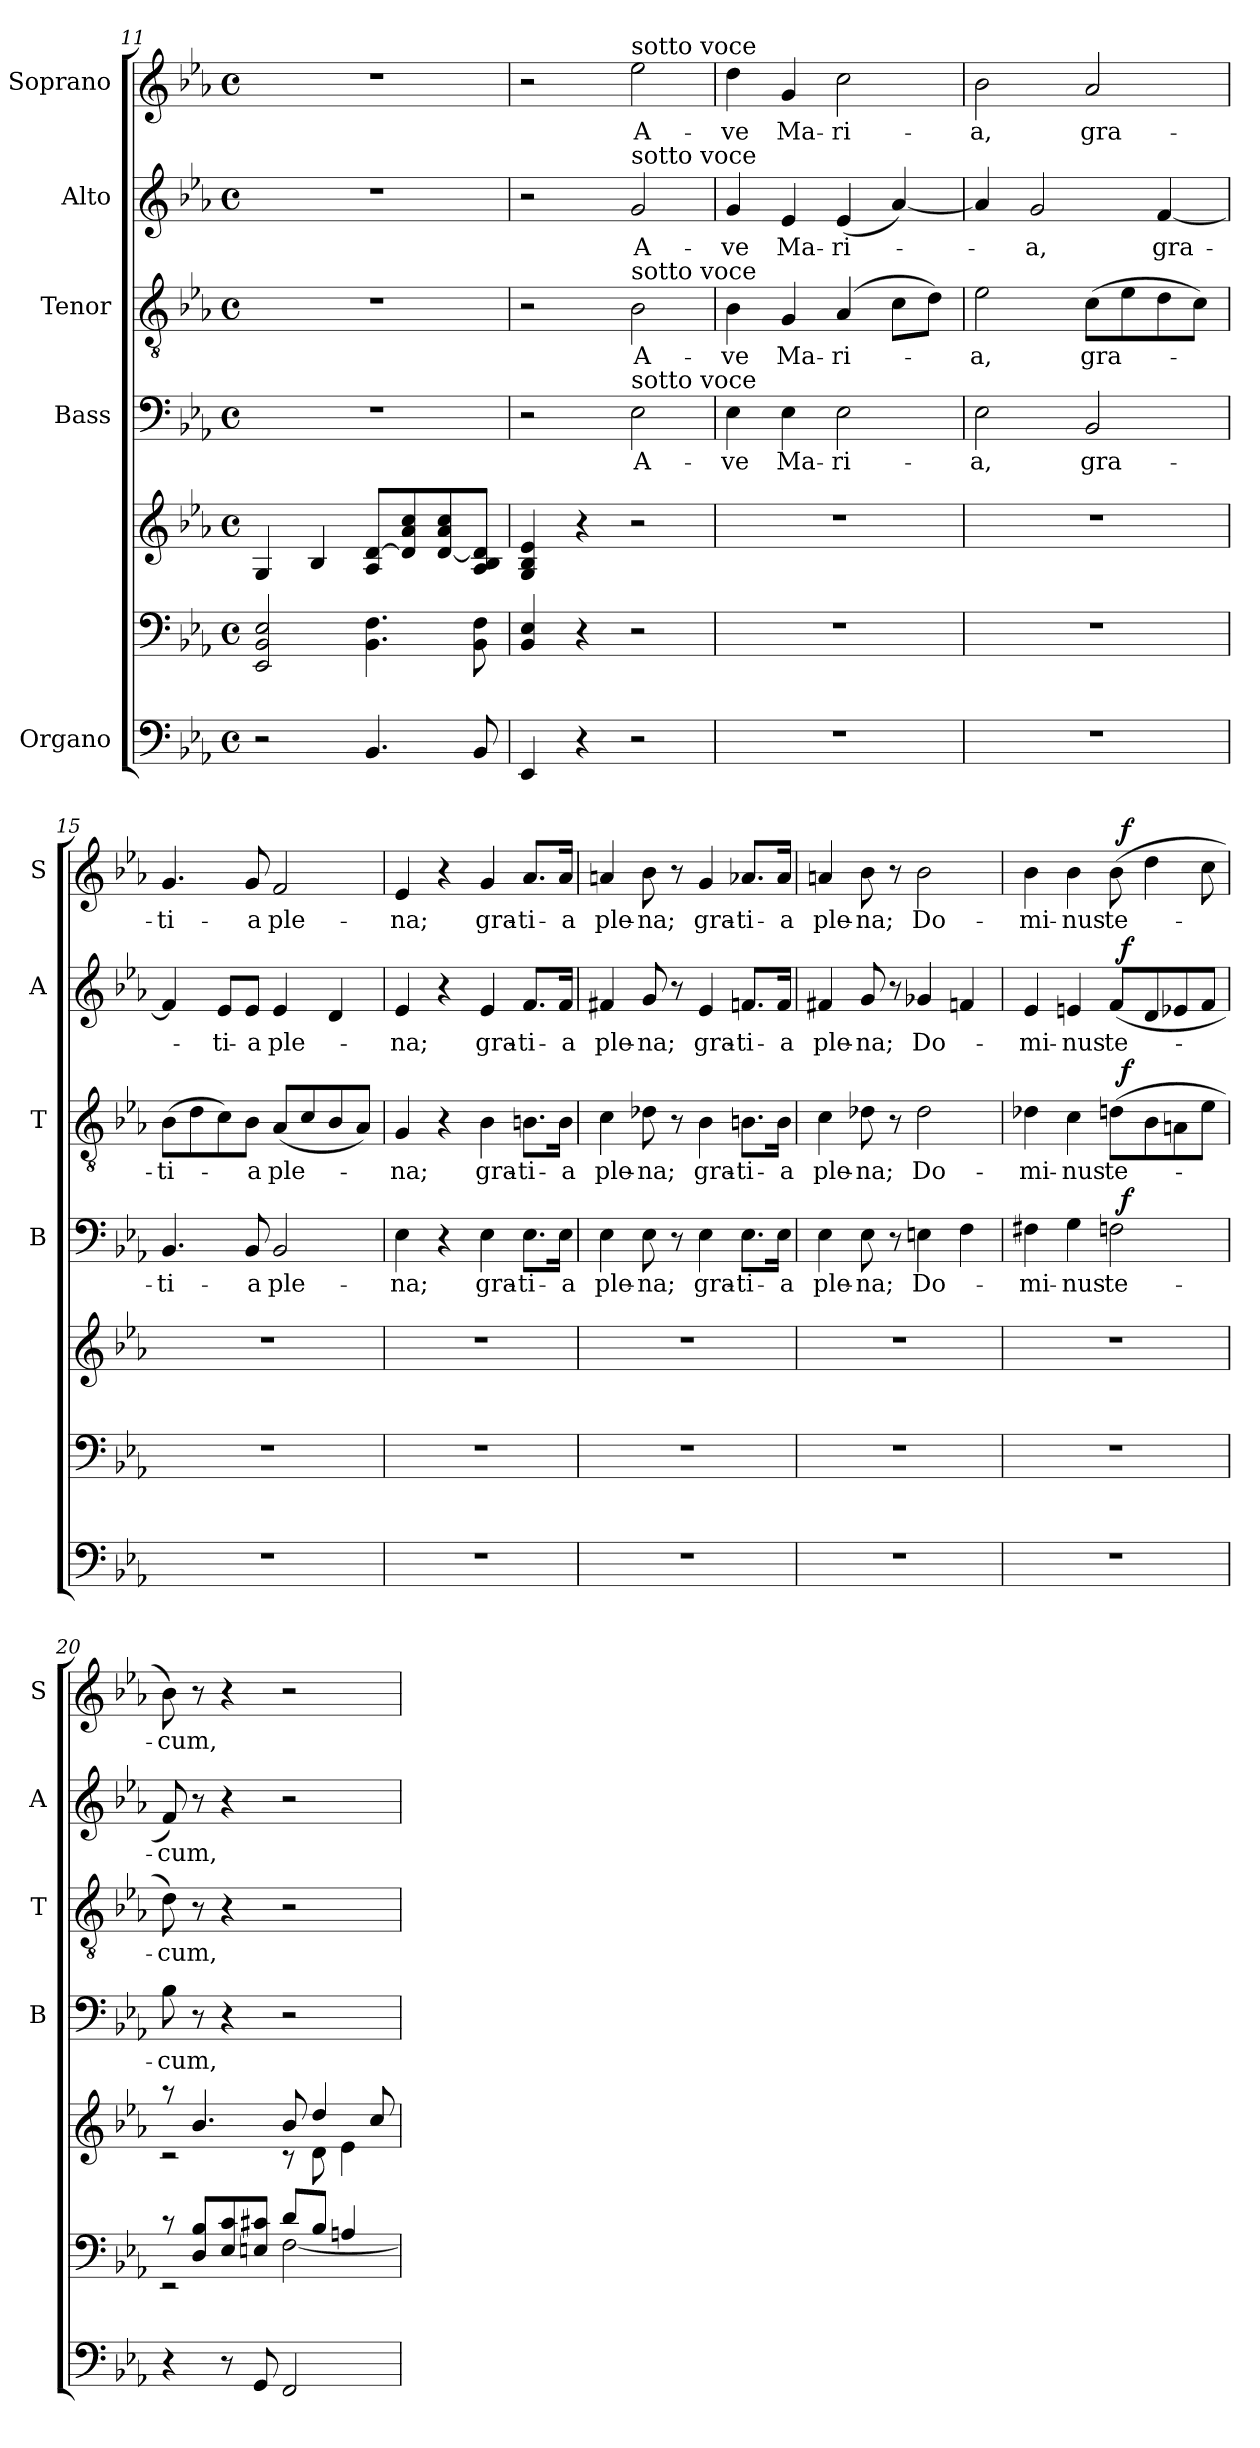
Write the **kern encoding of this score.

**kern	**kern	**kern	**kern	**text	**dynam	**kern	**text	**dynam	**kern	**text	**dynam	**kern	**text	**dynam
*part5	*part5	*part5	*part4	*part4	*part4	*part3	*part3	*part3	*part2	*part2	*part2	*part1	*part1	*part1
*staff7	*staff6	*staff5	*staff4	*staff4	*staff4	*staff3	*staff3	*staff3	*staff2	*staff2	*staff2	*staff1	*staff1	*staff1
*I"Organo	*	*	*I"Bass	*	*	*I"Tenor	*	*	*I"Alto	*	*	*I"Soprano	*	*
*	*	*	*I'B	*	*	*I'T	*	*	*I'A	*	*	*I'S	*	*
*clefF4	*clefF4	*clefG2	*clefF4	*	*	*clefGv2	*	*	*clefG2	*	*	*clefG2	*	*
*k[b-e-a-]	*k[b-e-a-]	*k[b-e-a-]	*k[b-e-a-]	*	*	*k[b-e-a-]	*	*	*k[b-e-a-]	*	*	*k[b-e-a-]	*	*
*E-:	*E-:	*E-:	*E-:	*	*	*E-:	*	*	*E-:	*	*	*E-:	*	*
*M4/4	*M4/4	*M4/4	*M4/4	*	*	*M4/4	*	*	*M4/4	*	*	*M4/4	*	*
*met(c)	*met(c)	*met(c)	*met(c)	*	*	*met(c)	*	*	*met(c)	*	*	*met(c)	*	*
=11	=11	=11	=11	=11	=11	=11	=11	=11	=11	=11	=11	=11	=11	=11
2r	2EE-/ 2BB-/ 2E-/	4G/	1r	.	.	1r	.	.	1r	.	.	1r	.	.
.	.	4B-/	.	.	.	.	.	.	.	.	.	.	.	.
4.BB-/	4.BB-\ 4.F\	8A-/ [8d/L	.	.	.	.	.	.	.	.	.	.	.	.
.	.	8d/] 8a-/ 8cc/	.	.	.	.	.	.	.	.	.	.	.	.
.	.	[8d/ 8a-/ 8cc/	.	.	.	.	.	.	.	.	.	.	.	.
8BB-/	8BB-\ 8F\	8A-/ 8B-/ 8d/]J	.	.	.	.	.	.	.	.	.	.	.	.
=12	=12	=12	=12	=12	=12	=12	=12	=12	=12	=12	=12	=12	=12	=12
4EE-/	4BB-/ 4E-/	4G/ 4B-/ 4e-/	2r	.	.	2r	.	.	2r	.	.	2r	.	.
4r	4r	4r	.	.	.	.	.	.	.	.	.	.	.	.
!	!	!	!	!	!	!	!	!	!	!	!	!LO:TX:a:t=sotto voce	!	!
!	!	!	!	!	!	!	!	!	!LO:TX:a:t=sotto voce	!	!	!	!	!
!	!	!	!	!	!	!LO:TX:a:t=sotto voce	!	!	!	!	!	!	!	!
!	!	!	!LO:TX:a:t=sotto voce	!	!	!	!	!	!	!	!	!	!	!
!	!	!	!	!LO:LY:b	!	!	!LO:LY:b	!	!	!LO:LY:b	!	!	!LO:LY:b	!
2r	2r	2r	2E-\	A-	.	2B-\	A-	.	2g/	A-	.	2ee-\	A-	.
=13	=13	=13	=13	=13	=13	=13	=13	=13	=13	=13	=13	=13	=13	=13
!	!	!	!	!LO:LY:b	!	!	!LO:LY:b	!	!	!LO:LY:b	!	!	!LO:LY:b	!
1r	1r	1r	4E-\	-ve	.	4B-\	-ve	.	4g/	-ve	.	4dd\	-ve	.
!	!	!	!	!LO:LY:b	!	!	!LO:LY:b	!	!	!LO:LY:b	!	!	!LO:LY:b	!
.	.	.	4E-\	Ma-	.	4G/	Ma-	.	4e-/	Ma-	.	4g/	Ma-	.
!	!	!	!	!LO:LY:b	!	!	!LO:LY:b	!	!	!LO:LY:b	!	!	!LO:LY:b	!
.	.	.	2E-\	-ri-	.	(>4A-/	-ri-	.	(<4e-/	-ri-	.	2cc\	-ri-	.
.	.	.	.	.	.	8c\L	.	.	[4a-/)	.	.	.	.	.
.	.	.	.	.	.	8d\J)	.	.	.	.	.	.	.	.
=14	=14	=14	=14	=14	=14	=14	=14	=14	=14	=14	=14	=14	=14	=14
!	!	!	!	!LO:LY:b	!	!	!LO:LY:b	!	!	!	!	!	!LO:LY:b	!
1r	1r	1r	2E-\	a,	.	2e-\	-a,	.	4a-/]	.	.	2b-\	-a,	.
!	!	!	!	!	!	!	!	!	!	!LO:LY:b	!	!	!	!
.	.	.	.	.	.	.	.	.	2g/	-a,	.	.	.	.
!	!	!	!	!LO:LY:b	!	!	!LO:LY:b	!	!	!	!	!	!LO:LY:b	!
.	.	.	2BB-/	gra-	.	(>8c\L	gra-	.	.	.	.	2a-/	gra-	.
.	.	.	.	.	.	8e-\	.	.	.	.	.	.	.	.
!	!	!	!	!	!	!	!	!	!	!LO:LY:b	!	!	!	!
.	.	.	.	.	.	8d\	.	.	[4f/	gra-	.	.	.	.
.	.	.	.	.	.	8c\J)	.	.	.	.	.	.	.	.
=15	=15	=15	=15	=15	=15	=15	=15	=15	=15	=15	=15	=15	=15	=15
!	!	!	!	!LO:LY:b	!	!	!LO:LY:b	!	!	!	!	!	!LO:LY:b	!
1r	1r	1r	4.BB-/	-ti-	.	(>8B-\L	-ti-	.	4f/]	.	.	4.g/	-ti-	.
.	.	.	.	.	.	8d\	.	.	.	.	.	.	.	.
!	!	!	!	!	!	!	!	!	!	!LO:LY:b	!	!	!	!
.	.	.	.	.	.	8c\)	.	.	8e-/L	-ti-	.	.	.	.
!	!	!	!	!LO:LY:b	!	!	!LO:LY:b	!	!	!LO:LY:b	!	!	!LO:LY:b	!
.	.	.	8BB-/	-a	.	8B-\J	-a	.	8e-/J	-a	.	8g/	-a	.
!	!	!	!	!LO:LY:b	!	!	!LO:LY:b	!	!	!LO:LY:b	!	!	!LO:LY:b	!
.	.	.	2BB-/	ple-	.	(<8A-/L	ple-	.	4e-/	ple-	.	2f/	ple-	.
.	.	.	.	.	.	8c/	.	.	.	.	.	.	.	.
.	.	.	.	.	.	8B-/	.	.	4d/	.	.	.	.	.
.	.	.	.	.	.	8A-/J)	.	.	.	.	.	.	.	.
!!LO:PB:g=z
=16	=16	=16	=16	=16	=16	=16	=16	=16	=16	=16	=16	=16	=16	=16
!	!	!	!	!LO:LY:b	!	!	!LO:LY:b	!	!	!LO:LY:b	!	!	!LO:LY:b	!
1r	1r	1r	4E-\	na;	.	4G/	na;	.	4e-/	na;	.	4e-/	-na;	.
.	.	.	4r	.	.	4r	.	.	4r	.	.	4r	.	.
!	!	!	!	!LO:LY:b	!	!	!LO:LY:b	!	!	!LO:LY:b	!	!	!LO:LY:b	!
.	.	.	4E-\	gra-	.	4B-\	gra-	.	4e-/	gra-	.	4g/	gra-	.
!	!	!	!	!LO:LY:b	!	!	!LO:LY:b	!	!	!LO:LY:b	!	!	!LO:LY:b	!
.	.	.	8.E-\L	-ti-	.	8.Bn\L	-ti-	.	8.f/L	-ti-	.	8.a-/L	-ti-	.
!	!	!	!	!LO:LY:b	!	!	!LO:LY:b	!	!	!LO:LY:b	!	!	!LO:LY:b	!
.	.	.	16E-\Jk	-a	.	16B\Jk	-a	.	16f/Jk	-a	.	16a-/Jk	-a	.
=17	=17	=17	=17	=17	=17	=17	=17	=17	=17	=17	=17	=17	=17	=17
!	!	!	!	!LO:LY:b	!	!	!LO:LY:b	!	!	!LO:LY:b	!	!	!LO:LY:b	!
1r	1r	1r	4E-\	ple-	.	4c\	ple-	.	4f#X/	ple-	.	4an/	ple-	.
!	!	!	!	!LO:LY:b	!	!	!LO:LY:b	!	!	!LO:LY:b	!	!	!LO:LY:b	!
.	.	.	8E-\	-na;	.	8d-X\	-na;	.	8g/	-na;	.	8b-\	-na;	.
.	.	.	8r	.	.	8r	.	.	8r	.	.	8r	.	.
!	!	!	!	!LO:LY:b	!	!	!LO:LY:b	!	!	!LO:LY:b	!	!	!LO:LY:b	!
.	.	.	4E-\	gra-	.	4B-\	gra-	.	4e-/	gra-	.	4g/	gra-	.
!	!	!	!	!LO:LY:b	!	!	!LO:LY:b	!	!	!LO:LY:b	!	!	!LO:LY:b	!
.	.	.	8.E-\L	-ti-	.	8.Bn\L	-ti-	.	8.fn/L	-ti-	.	8.a-X/L	-ti-	.
!	!	!	!	!LO:LY:b	!	!	!LO:LY:b	!	!	!LO:LY:b	!	!	!LO:LY:b	!
.	.	.	16E-\Jk	-a	.	16B\Jk	-a	.	16f/Jk	-a	.	16a-/Jk	-a	.
=18	=18	=18	=18	=18	=18	=18	=18	=18	=18	=18	=18	=18	=18	=18
!	!	!	!	!LO:LY:b	!	!	!LO:LY:b	!	!	!LO:LY:b	!	!	!LO:LY:b	!
1r	1r	1r	4E-\	-ple-	.	4c\	-ple-	.	4f#X/	-ple-	.	4an/	ple-	.
!	!	!	!	!LO:LY:b	!	!	!LO:LY:b	!	!	!LO:LY:b	!	!	!LO:LY:b	!
.	.	.	8E-\	na;	.	8d-X\	na;	.	8g/	na;	.	8b-\	-na;	.
.	.	.	8r	.	.	8r	.	.	8r	.	.	8r	.	.
!	!	!	!	!LO:LY:b	!	!	!LO:LY:b	!	!	!LO:LY:b	!	!	!LO:LY:b	!
.	.	.	4En\	Do-	.	2d-\	Do-	.	4g-X/	Do-	.	2b-\	Do-	.
.	.	.	4F\	.	.	.	.	.	4fn/	.	.	.	.	.
=19	=19	=19	=19	=19	=19	=19	=19	=19	=19	=19	=19	=19	=19	=19
!	!	!	!	!LO:LY:b	!	!	!LO:LY:b	!	!	!LO:LY:b	!	!	!LO:LY:b	!
*	*	*	*^	*	*	*^	*	*	*^	*	*	*^	*	*
1r	1r	1r	4F#X\	2ryy	-mi-	.	4d-X\	2ryy	-mi-	.	4e-/	2ryy	-mi-	.	4b-\	2ryy	-mi-	.
!	!	!	!	!	!LO:LY:b	!	!	!	!LO:LY:b	!	!	!	!LO:LY:b	!	!	!	!LO:LY:b	!
.	.	.	4G\	.	-nus	.	4c\	.	-nus	.	4en/	.	-nus	.	4b-\	.	-nus	.
!	!	!	!	!	!LO:LY:b	!	!	!	!LO:LY:b	!	!	!	!LO:LY:b	!	!	!	!LO:LY:b	!
.	.	.	2Fn\	32ryy	te-	.	(>8dn\L	32ryy	te-	.	(<8f/L	32ryy	te-	.	(>8b-\	32ryy	te-	.
!	!	!	!	!	!	!LO:DY:a	!	!	!	!LO:DY:a	!	!	!	!LO:DY:a	!	!	!	!LO:DY:a
.	.	.	.	4...ryy	.	f	.	4...ryy	.	f	.	4...ryy	.	f	.	4...ryy	.	f
.	.	.	.	.	.	.	8B-\	.	.	.	8d/	.	.	.	4dd\	.	.	.
.	.	.	.	.	.	.	8An\	.	.	.	8e-X/	.	.	.	.	.	.	.
.	.	.	.	.	.	.	8e-\J	.	.	.	8f/J	.	.	.	8cc\	.	.	.
=20	=20	=20	=20	=20	=20	=20	=20	=20	=20	=20	=20	=20	=20	=20	=20	=20	=20	=20
*	*^	*^	*	*	*	*	*	*	*	*	*	*	*	*	*	*	*	*
!	!	!	!	!	!	!	!LO:LY:b	!	!	!	!LO:LY:b	!	!	!	!LO:LY:b	!	!	!	!LO:LY:b	!
*	*	*	*	*	*v	*v	*	*	*	*	*	*	*v	*v	*	*	*v	*v	*	*
*	*	*	*	*	*	*	*	*v	*v	*	*	*	*	*	*	*	*
4r	8rc	2rEE	8raa	2rc	8B-\	-cum,	.	8d\)	-cum,	.	8f/)	-cum,	.	8b-\)	-cum,	.
.	8D/ 8B-/L	.	4.b-/	.	8r	.	.	8r	.	.	8r	.	.	8r	.	.
8r	8E-/ 8c/	.	.	.	4r	.	.	4r	.	.	4r	.	.	4r	.	.
8GG/	8En/ 8c#X/J	.	.	.	.	.	.	.	.	.	.	.	.	.	.	.
2FF/	8d/L	[<2F\	8b-/	8rc	2r	.	.	2r	.	.	2r	.	.	2r	.	.
.	8B-/J	.	4dd/	8d\	.	.	.	.	.	.	.	.	.	.	.	.
.	4An/	.	.	4e-\	.	.	.	.	.	.	.	.	.	.	.	.
.	.	.	8cc/	.	.	.	.	.	.	.	.	.	.	.	.	.
*	*v	*v	*	*	*	*	*	*	*	*	*	*	*	*	*	*
*	*	*v	*v	*	*	*	*	*	*	*	*	*	*	*	*
=	=	=	=	=	=	=	=	=	=	=	=	=	=	=
*-	*-	*-	*-	*-	*-	*-	*-	*-	*-	*-	*-	*-	*-	*-
